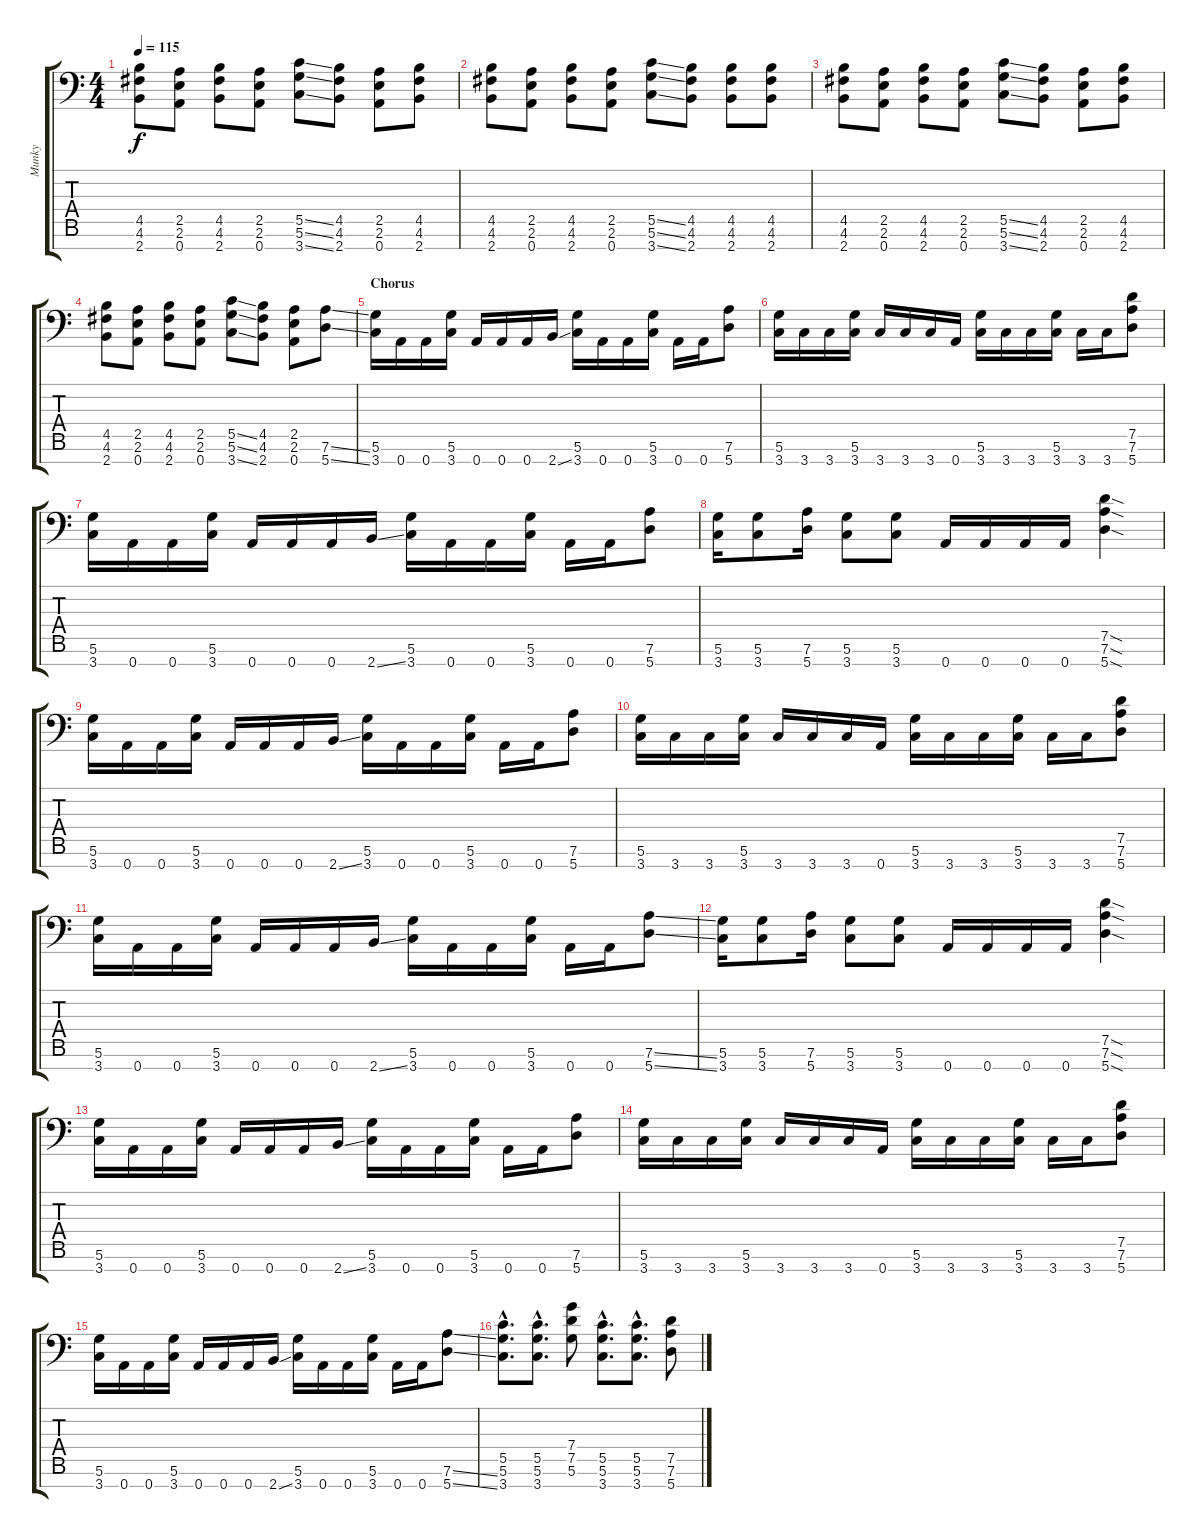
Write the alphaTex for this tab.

\track ("Munky" "Munky") {instrument distortionguitar}
\staff {score tabs}
\tuning (D4 A3 F3 C3 G2 D2 A1) {hide}
\ts (4 4)
\tempo 115
\clef f4
\ks c
(4.5 4.6 2.7).8{dy f} (2.5 2.6 0.7).8 (4.5 4.6 2.7).8 (2.5 2.6 0.7).8 (5.5{ss} 5.6{ss} 3.7{ss}).8 (4.5 4.6 2.7).8 (2.5 2.6 0.7).8 (4.5 4.6 2.7).8 |
(4.5 4.6 2.7).8 (2.5 2.6 0.7).8 (4.5 4.6 2.7).8 (2.5 2.6 0.7).8 (5.5{ss} 5.6{ss} 3.7{ss}).8 (4.5 4.6 2.7).8 (4.5 4.6 2.7).8 (4.5 4.6 2.7).8 |
(4.5 4.6 2.7).8 (2.5 2.6 0.7).8 (4.5 4.6 2.7).8 (2.5 2.6 0.7).8 (5.5{ss} 5.6{ss} 3.7{ss}).8 (4.5 4.6 2.7).8 (2.5 2.6 0.7).8 (4.5 4.6 2.7).8 |
(4.5 4.6 2.7).8 (2.5 2.6 0.7).8 (4.5 4.6 2.7).8 (2.5 2.6 0.7).8 (5.5{ss} 5.6{ss} 3.7{ss}).8 (4.5 4.6 2.7).8 (2.5 2.6 0.7).8 (7.6{ss} 5.7{ss}).8 |
\section ("" "Chorus")
(5.6 3.7).16 0.7.16 0.7.16 (5.6 3.7).16 0.7.16 0.7.16 0.7.16 2.7{ss}.16 (5.6 3.7).16 0.7.16 0.7.16 (5.6 3.7).16 0.7.16 0.7.16 (7.6 5.7).8 |
(5.6 3.7).16 3.7.16 3.7.16 (5.6 3.7).16 3.7.16 3.7.16 3.7.16 0.7.16 (5.6 3.7).16 3.7.16 3.7.16 (5.6 3.7).16 3.7.16 3.7.16 (7.5 7.6 5.7).8 |
(5.6 3.7).16 0.7.16 0.7.16 (5.6 3.7).16 0.7.16 0.7.16 0.7.16 2.7{ss}.16 (5.6 3.7).16 0.7.16 0.7.16 (5.6 3.7).16 0.7.16 0.7.16 (7.6 5.7).8 |
(5.6 3.7).16 (5.6 3.7).8 (7.6 5.7).16 (5.6 3.7).8 (5.6 3.7).8 0.7.16 0.7.16 0.7.16 0.7.16 (7.5{sod} 7.6{sod} 5.7{sod}).4 |
(5.6 3.7).16 0.7.16 0.7.16 (5.6 3.7).16 0.7.16 0.7.16 0.7.16 2.7{ss}.16 (5.6 3.7).16 0.7.16 0.7.16 (5.6 3.7).16 0.7.16 0.7.16 (7.6 5.7).8 |
(5.6 3.7).16 3.7.16 3.7.16 (5.6 3.7).16 3.7.16 3.7.16 3.7.16 0.7.16 (5.6 3.7).16 3.7.16 3.7.16 (5.6 3.7).16 3.7.16 3.7.16 (7.5 7.6 5.7).8 |
(5.6 3.7).16 0.7.16 0.7.16 (5.6 3.7).16 0.7.16 0.7.16 0.7.16 2.7{ss}.16 (5.6 3.7).16 0.7.16 0.7.16 (5.6 3.7).16 0.7.16 0.7.16 (7.6{ss} 5.7{ss}).8 |
(5.6 3.7).16 (5.6 3.7).8 (7.6 5.7).16 (5.6 3.7).8 (5.6 3.7).8 0.7.16 0.7.16 0.7.16 0.7.16 (7.5{sod} 7.6{sod} 5.7{sod}).4 |
(5.6 3.7).16 0.7.16 0.7.16 (5.6 3.7).16 0.7.16 0.7.16 0.7.16 2.7{ss}.16 (5.6 3.7).16 0.7.16 0.7.16 (5.6 3.7).16 0.7.16 0.7.16 (7.6 5.7).8 |
(5.6 3.7).16 3.7.16 3.7.16 (5.6 3.7).16 3.7.16 3.7.16 3.7.16 0.7.16 (5.6 3.7).16 3.7.16 3.7.16 (5.6 3.7).16 3.7.16 3.7.16 (7.5 7.6 5.7).8 |
(5.6 3.7).16 0.7.16 0.7.16 (5.6 3.7).16 0.7.16 0.7.16 0.7.16 2.7{ss}.16 (5.6 3.7).16 0.7.16 0.7.16 (5.6 3.7).16 0.7.16 0.7.16 (7.6{ss} 5.7{ss}).8 |
(5.5{hac} 5.6{hac} 3.7{hac}).8{d} (5.5{hac} 5.6{hac} 3.7{hac}).8{d} (7.4 7.5 5.6).8 (5.5{hac} 5.6{hac} 3.7{hac}).8{d} (5.5{hac} 5.6{hac} 3.7{hac}).8{d} (7.5 7.6 5.7).8
